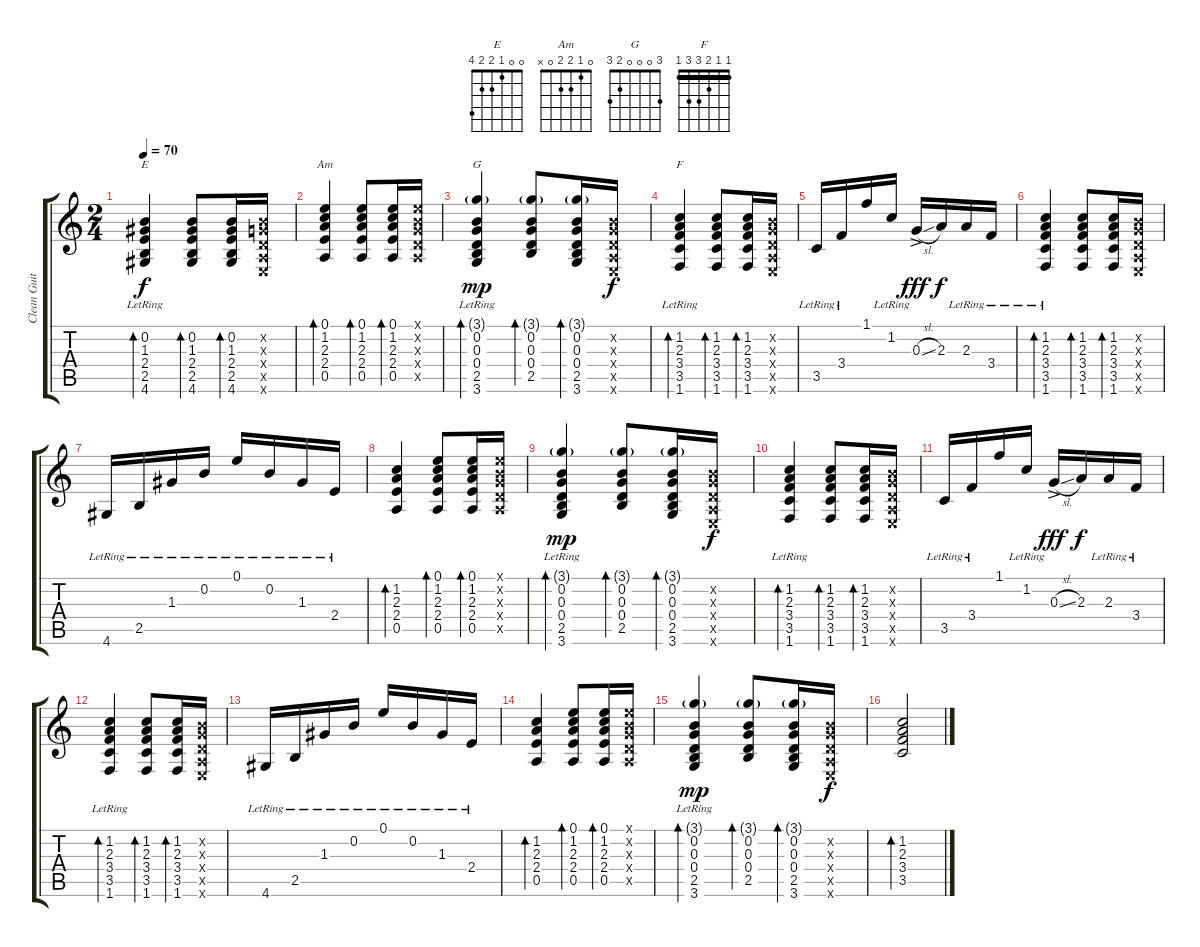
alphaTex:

\track ("Clean Guitar 1" "Clean Guit") {instrument acousticguitarsteel}
\staff {score tabs}
\tuning (E4 B3 G3 D3 A2 E2) {hide}
\chord ("E" 0 0 1 2 2 4)
\chord ("Am" 0 1 2 2 0 x)
\chord ("G" 3 0 0 0 2 3)
\chord ("F" 1 1 2 3 3 1) {barre 1}
\ts (2 4)
\tempo 70
\clef g2
\ks c
(0.2 1.3 2.4 2.5 4.6{lr}).4{bd 30 ch "E" dy f} (0.2 1.3 2.4 2.5 4.6).8{bd 30} (0.2 1.3 2.4 2.5 4.6).16{bd 30} (0.2{x} 0.3{x} 0.4{x} 0.5{x} 0.6{x}).16 |
(0.1 1.2 2.3 2.4 0.5).4{bd 30 ch "Am"} (0.1 1.2 2.3 2.4 0.5).8{bd 30} (0.1 1.2 2.3 2.4 0.5).16{bd 30} (0.1{x} 0.2{x} 0.3{x} 0.4{x} 0.5{x}).16 |
(3.1{g} 0.2 0.3 0.4 2.5 3.6{lr}).4{bd 30 ch "G" dy mp} (3.1{g} 0.2 0.3 0.4 2.5).8{bd 30} (3.1{g} 0.2 0.3 0.4 2.5 3.6).16{bd 30} (0.2{x} 0.3{x} 0.4{x} 0.5{x} 0.6{x}).16{dy f} |
(1.2 2.3 3.4 3.5 1.6{lr}).4{bd 30 ch "F"} (1.2 2.3 3.4 3.5 1.6).8{bd 30} (1.2 2.3 3.4 3.5 1.6).16{bd 30} (0.2{x} 0.3{x} 0.4{x} 0.5{x} 0.6{x}).16 |
3.5{lr}.16 3.4{lr}.16 1.1.16 1.2{lr}.16 0.3{sl ac}.16{dy fff} 2.3.16{dy f} 2.3{lr}.16 3.4{lr}.16 |
(1.2 2.3 3.4 3.5 1.6{lr}).4{bd 30} (1.2 2.3 3.4 3.5 1.6).8{bd 30} (1.2 2.3 3.4 3.5 1.6).16{bd 30} (0.2{x} 0.3{x} 0.4{x} 0.5{x} 0.6{x}).16 |
4.6{lr}.16 2.5{lr}.16 1.3{lr}.16 0.2{lr}.16 0.1{lr}.16 0.2{lr}.16 1.3{lr}.16 2.4{lr}.16 |
(1.2 2.3 2.4 0.5).4{bd 30} (0.1 1.2 2.3 2.4 0.5).8{bd 30} (0.1 1.2 2.3 2.4 0.5).16{bd 30} (0.1{x} 0.2{x} 0.3{x} 0.4{x} 0.5{x}).16 |
(3.1{g} 0.2 0.3 0.4 2.5 3.6{lr}).4{bd 30 dy mp} (3.1{g} 0.2 0.3 0.4 2.5).8{bd 30} (3.1{g} 0.2 0.3 0.4 2.5 3.6).16{bd 30} (0.2{x} 0.3{x} 0.4{x} 0.5{x} 0.6{x}).16{dy f} |
(1.2 2.3 3.4 3.5 1.6{lr}).4{bd 30} (1.2 2.3 3.4 3.5 1.6).8{bd 30} (1.2 2.3 3.4 3.5 1.6).16{bd 30} (0.2{x} 0.3{x} 0.4{x} 0.5{x} 0.6{x}).16 |
3.5{lr}.16 3.4{lr}.16 1.1.16 1.2{lr}.16 0.3{sl ac}.16{dy fff} 2.3.16{dy f} 2.3{lr}.16 3.4{lr}.16 |
(1.2 2.3 3.4 3.5 1.6{lr}).4{bd 30} (1.2 2.3 3.4 3.5 1.6).8{bd 30} (1.2 2.3 3.4 3.5 1.6).16{bd 30} (0.2{x} 0.3{x} 0.4{x} 0.5{x} 0.6{x}).16 |
4.6{lr}.16 2.5{lr}.16 1.3{lr}.16 0.2{lr}.16 0.1{lr}.16 0.2{lr}.16 1.3{lr}.16 2.4{lr}.16 |
(1.2 2.3 2.4 0.5).4{bd 30} (0.1 1.2 2.3 2.4 0.5).8{bd 30} (0.1 1.2 2.3 2.4 0.5).16{bd 30} (0.1{x} 0.2{x} 0.3{x} 0.4{x} 0.5{x}).16 |
(3.1{g} 0.2 0.3 0.4 2.5 3.6{lr}).4{bd 30 dy mp} (3.1{g} 0.2 0.3 0.4 2.5).8{bd 30} (3.1{g} 0.2 0.3 0.4 2.5 3.6).16{bd 30} (0.2{x} 0.3{x} 0.4{x} 0.5{x} 0.6{x}).16{dy f} |
(1.2 2.3 3.4 3.5).2{bd 60}
